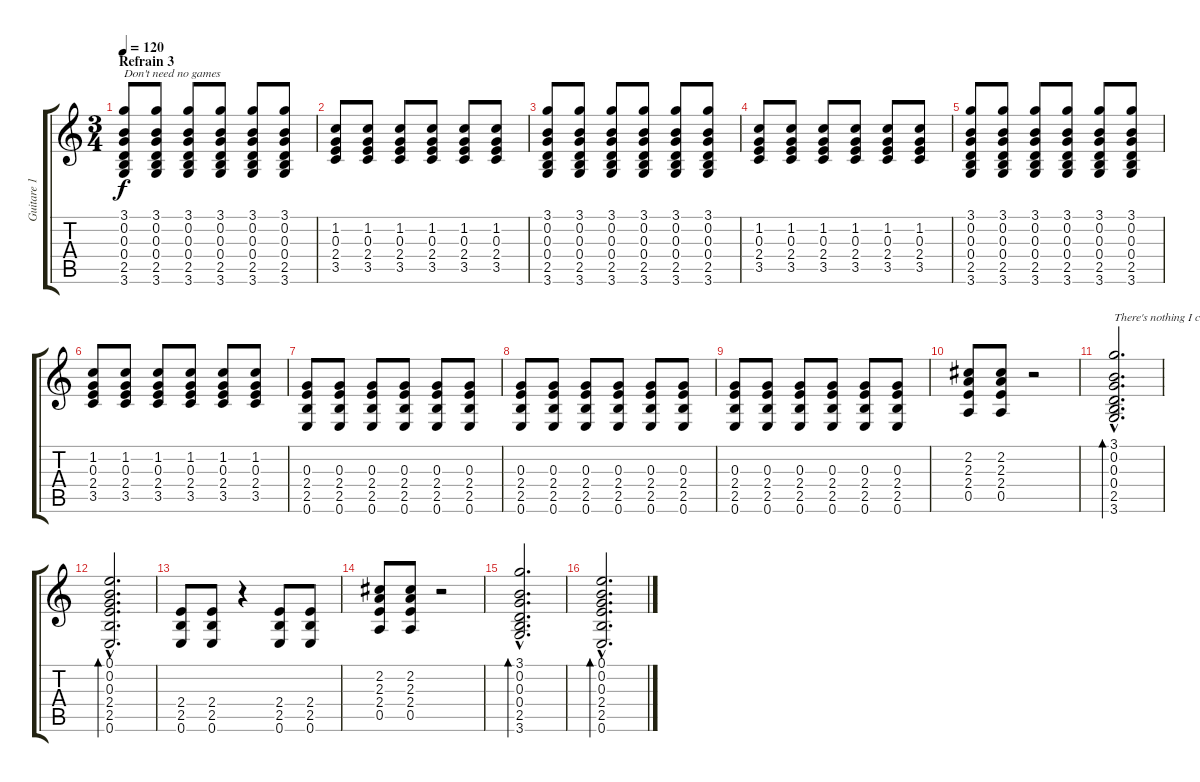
\track ("Guitare 1" "Guitare 1") {instrument electricguitarclean}
\staff {score tabs}
\tuning (E4 B3 G3 D3 A2 E2) {hide}
\ts (3 4)
\section ("" "Refrain 3")
\tempo 120
\clef g2
\ks c
(3.1 0.2 0.3 0.4 2.5 3.6).8{txt "Don't need no games" dy f} (3.1 0.2 0.3 0.4 2.5 3.6).8 (3.1 0.2 0.3 0.4 2.5 3.6).8 (3.1 0.2 0.3 0.4 2.5 3.6).8 (3.1 0.2 0.3 0.4 2.5 3.6).8 (3.1 0.2 0.3 0.4 2.5 3.6).8 |
(1.2 0.3 2.4 3.5).8 (1.2 0.3 2.4 3.5).8 (1.2 0.3 2.4 3.5).8 (1.2 0.3 2.4 3.5).8 (1.2 0.3 2.4 3.5).8 (1.2 0.3 2.4 3.5).8 |
(3.1 0.2 0.3 0.4 2.5 3.6).8 (3.1 0.2 0.3 0.4 2.5 3.6).8 (3.1 0.2 0.3 0.4 2.5 3.6).8 (3.1 0.2 0.3 0.4 2.5 3.6).8 (3.1 0.2 0.3 0.4 2.5 3.6).8 (3.1 0.2 0.3 0.4 2.5 3.6).8 |
(1.2 0.3 2.4 3.5).8 (1.2 0.3 2.4 3.5).8 (1.2 0.3 2.4 3.5).8 (1.2 0.3 2.4 3.5).8 (1.2 0.3 2.4 3.5).8 (1.2 0.3 2.4 3.5).8 |
(3.1 0.2 0.3 0.4 2.5 3.6).8 (3.1 0.2 0.3 0.4 2.5 3.6).8 (3.1 0.2 0.3 0.4 2.5 3.6).8 (3.1 0.2 0.3 0.4 2.5 3.6).8 (3.1 0.2 0.3 0.4 2.5 3.6).8 (3.1 0.2 0.3 0.4 2.5 3.6).8 |
(1.2 0.3 2.4 3.5).8 (1.2 0.3 2.4 3.5).8 (1.2 0.3 2.4 3.5).8 (1.2 0.3 2.4 3.5).8 (1.2 0.3 2.4 3.5).8 (1.2 0.3 2.4 3.5).8 |
(0.3 2.4 2.5 0.6).8 (0.3 2.4 2.5 0.6).8 (0.3 2.4 2.5 0.6).8 (0.3 2.4 2.5 0.6).8 (0.3 2.4 2.5 0.6).8 (0.3 2.4 2.5 0.6).8 |
(0.3 2.4 2.5 0.6).8 (0.3 2.4 2.5 0.6).8 (0.3 2.4 2.5 0.6).8 (0.3 2.4 2.5 0.6).8 (0.3 2.4 2.5 0.6).8 (0.3 2.4 2.5 0.6).8 |
(0.3 2.4 2.5 0.6).8 (0.3 2.4 2.5 0.6).8 (0.3 2.4 2.5 0.6).8 (0.3 2.4 2.5 0.6).8 (0.3 2.4 2.5 0.6).8 (0.3 2.4 2.5 0.6).8 |
(2.2 2.3 2.4 0.5).8 (2.2 2.3 2.4 0.5).8 r.2 |
(3.1{hac} 0.2{hac} 0.3{hac} 0.4{hac} 2.5{hac} 3.6{hac}).2{d bd 240 txt "There's nothing I can do"} |
(0.1{hac} 0.2{hac} 0.3{hac} 2.4{hac} 2.5{hac} 0.6{hac}).2{d bd 240} |
(2.4 2.5 0.6).8 (2.4 2.5 0.6).8 r.4 (2.4 2.5 0.6).8 (2.4 2.5 0.6).8 |
(2.2 2.3 2.4 0.5).8 (2.2 2.3 2.4 0.5).8 r.2 |
(3.1{hac} 0.2{hac} 0.3{hac} 0.4{hac} 2.5{hac} 3.6{hac}).2{d bd 240} |
(0.1{hac} 0.2{hac} 0.3{hac} 2.4{hac} 2.5{hac} 0.6{hac}).2{d bd 240}
